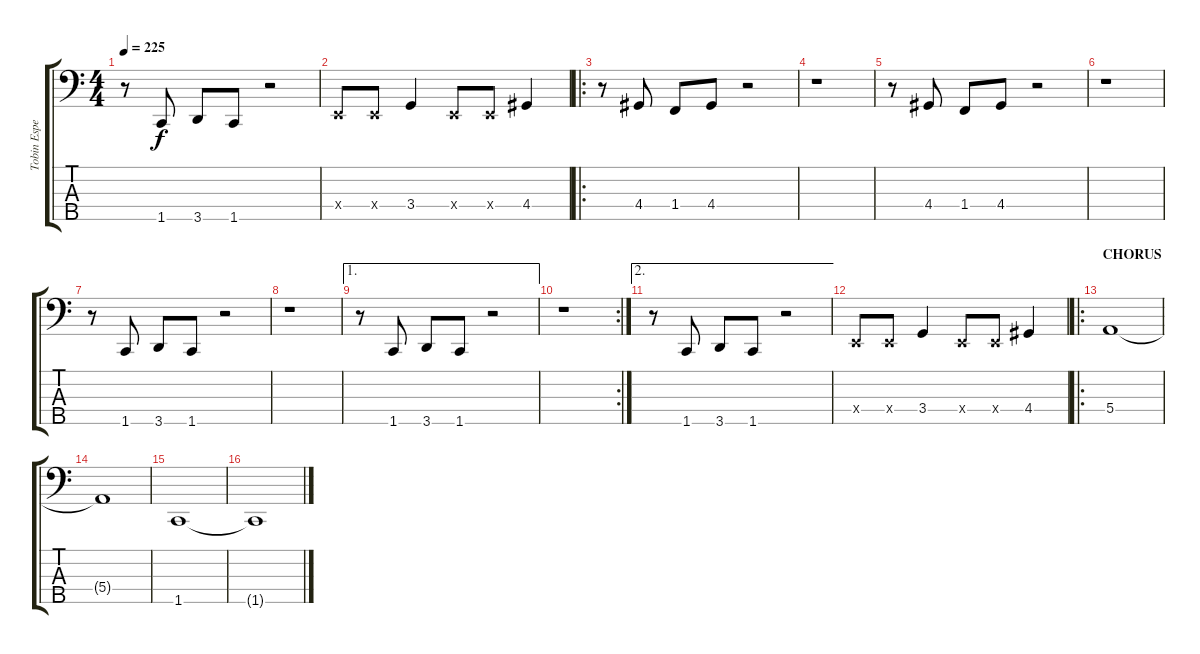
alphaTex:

\track ("Tobin Esperance" "Tobin Espe") {instrument electricbassfinger}
\staff {score tabs}
\tuning (G2 D2 A1 E1 B0) {hide}
\ts (4 4)
\tempo 225
\clef f4
\ks c
r.8{dy f} 1.5.8 3.5.8 1.5.8 r.2 |
0.4{x}.8 0.4{x}.8 3.4.4 0.4{x}.8 0.4{x}.8 4.4.4 |
\ro
r.8 4.4.8 1.4.8 4.4.8 r.2 |
r.1 |
r.8 4.4.8 1.4.8 4.4.8 r.2 |
r.1 |
r.8 1.5.8 3.5.8 1.5.8 r.2 |
r.1 |
\ae 1
r.8 1.5.8 3.5.8 1.5.8 r.2 |
\rc 2
r.1 |
\ae 2
r.8 1.5.8 3.5.8 1.5.8 r.2 |
0.4{x}.8 0.4{x}.8 3.4.4 0.4{x}.8 0.4{x}.8 4.4.4 |
\ro
\section ("" "CHORUS")
5.4.1 |
5.4{t}.1 |
1.5.1 |
1.5{t}.1
